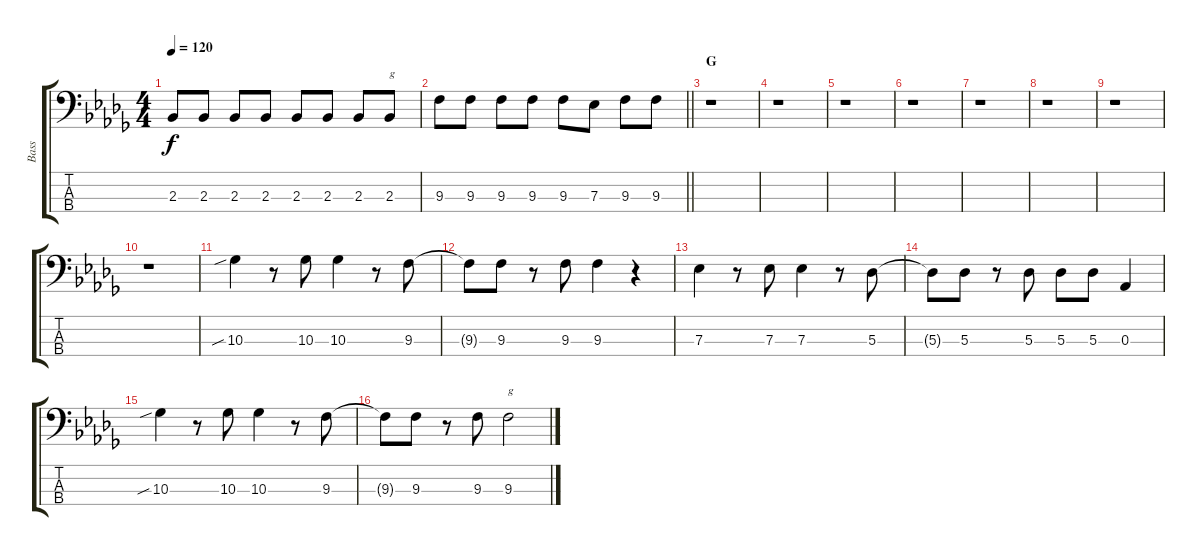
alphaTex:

\track ("Bass" "Bass") {instrument electricbasspick}
\staff {score tabs}
\tuning (Gb2 Db2 Ab1 Eb1) {hide}
\ts (4 4)
\tempo 120
\clef f4
\ks db
2.3.8{dy f} 2.3.8 2.3.8 2.3.8 2.3.8 2.3.8 2.3.8 2.3.8{txt "g"} |
\barLineRight lightlight
9.3.8 9.3.8 9.3.8 9.3.8 9.3.8 7.3.8 9.3.8 9.3.8 |
\section ("" "G")
r.1 |
r.1 |
r.1 |
r.1 |
r.1 |
r.1 |
r.1 |
r.1 |
10.3{sib}.4 r.8 10.3.8 10.3.4 r.8 9.3.8 |
9.3{t}.8 9.3.8 r.8 9.3.8 9.3.4 r.4 |
7.3.4 r.8 7.3.8 7.3.4 r.8 5.3.8 |
5.3{t}.8 5.3.8 r.8 5.3.8 5.3.8 5.3.8 0.3.4 |
10.3{sib}.4 r.8 10.3.8 10.3.4 r.8 9.3.8 |
9.3{t}.8 9.3.8 r.8 9.3.8 9.3.2{txt "g"}
